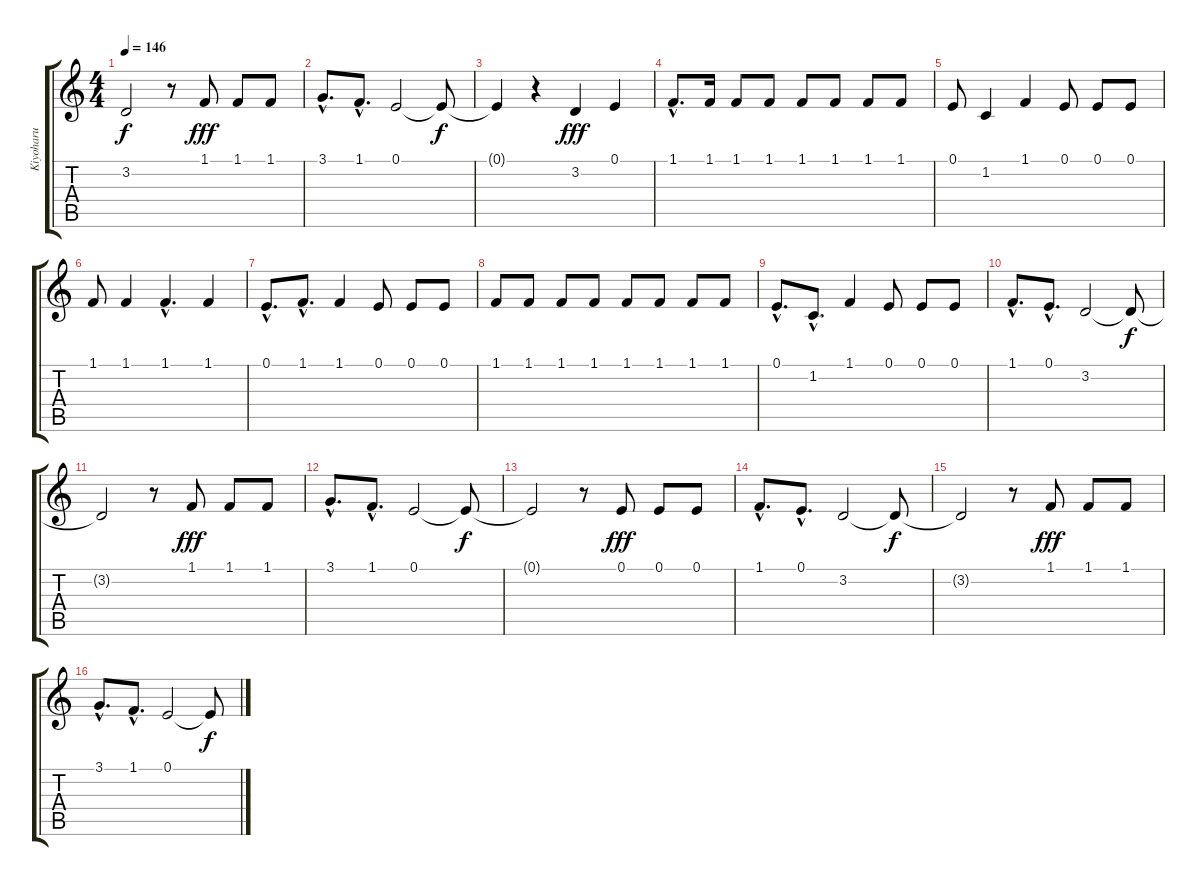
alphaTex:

\track ("Kiyoharu" "Kiyoharu") {instrument englishhorn}
\staff {score tabs}
\tuning (E4 B3 G3 D3 A2 E2) {hide}
\ts (4 4)
\tempo 146
\clef g2
\ks c
3.2{t}.2{dy f} r.8 1.1.8{dy fff} 1.1.8 1.1.8 |
3.1{hac}.8{d} 1.1{hac}.8{d} 0.1.2 0.1{t}.8{dy f} |
0.1{t}.4 r.4 3.2.4{dy fff} 0.1.4 |
1.1{hac}.8{d} 1.1.16 1.1.8 1.1.8 1.1.8 1.1.8 1.1.8 1.1.8 |
0.1.8 1.2.4 1.1.4 0.1.8 0.1.8 0.1.8 |
1.1.8 1.1.4 1.1{hac}.4{d} 1.1.4 |
0.1{hac}.8{d} 1.1{hac}.8{d} 1.1.4 0.1.8 0.1.8 0.1.8 |
1.1.8 1.1.8 1.1.8 1.1.8 1.1.8 1.1.8 1.1.8 1.1.8 |
0.1{hac}.8{d} 1.2{hac}.8{d} 1.1.4 0.1.8 0.1.8 0.1.8 |
1.1{hac}.8{d} 0.1{hac}.8{d} 3.2.2 3.2{t}.8{dy f} |
3.2{t}.2 r.8 1.1.8{dy fff} 1.1.8 1.1.8 |
3.1{hac}.8{d} 1.1{hac}.8{d} 0.1.2 0.1{t}.8{dy f} |
0.1{t}.2 r.8 0.1.8{dy fff} 0.1.8 0.1.8 |
1.1{hac}.8{d} 0.1{hac}.8{d} 3.2.2 3.2{t}.8{dy f} |
3.2{t}.2 r.8 1.1.8{dy fff} 1.1.8 1.1.8 |
3.1{hac}.8{d} 1.1{hac}.8{d} 0.1.2 0.1{t}.8{dy f}
